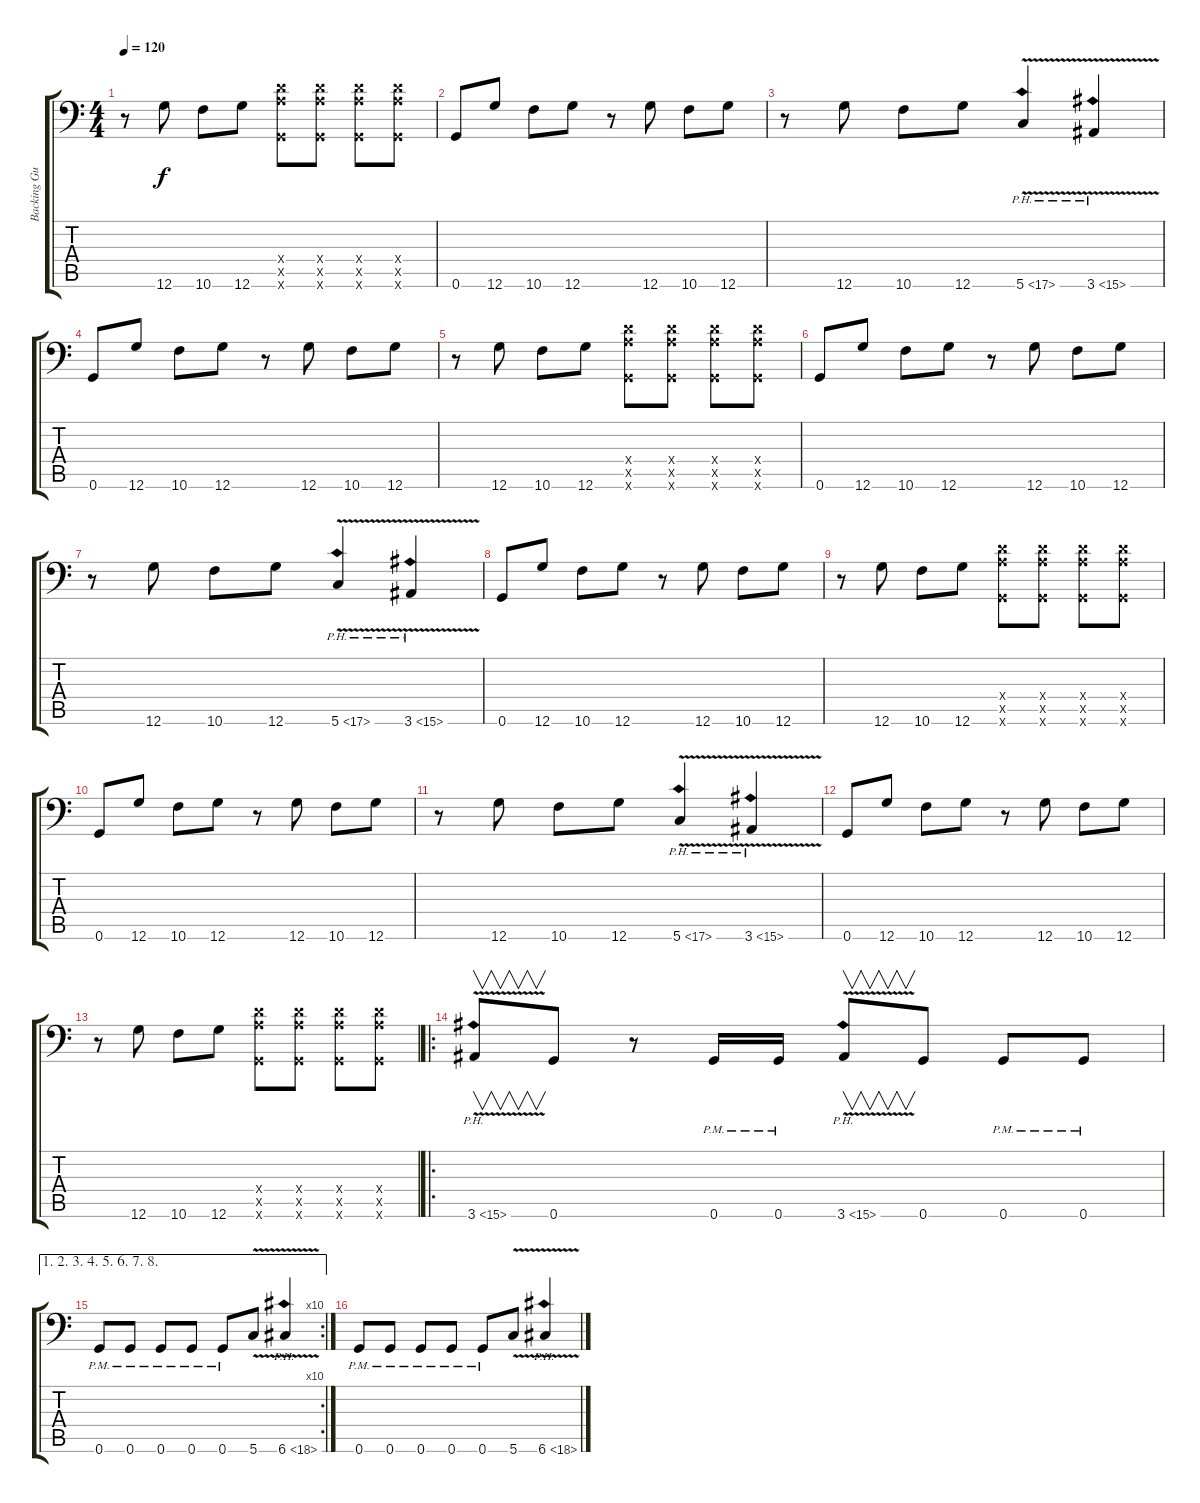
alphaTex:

\track ("Backing Guitar" "Backing Gu") {instrument overdrivenguitar}
\staff {score tabs}
\tuning (E4 B3 G3 D3 A2 G1) {hide}
\ts (4 4)
\tempo 120
\clef f4
\ks c
r.8{dy f} 12.6.8 10.6.8 12.6.8 (0.4{x} 0.5{x} 0.6{x}).8 (0.4{x} 0.5{x} 0.6{x}).8 (0.4{x} 0.5{x} 0.6{x}).8 (0.4{x} 0.5{x} 0.6{x}).8 |
0.6.8 12.6.8 10.6.8 12.6.8 r.8 12.6.8 10.6.8 12.6.8 |
r.8 12.6.8 10.6.8 12.6.8 5.6{ph 12 v}.4 3.6{ph 12 v}.4 |
0.6.8 12.6.8 10.6.8 12.6.8 r.8 12.6.8 10.6.8 12.6.8 |
r.8 12.6.8 10.6.8 12.6.8 (0.4{x} 0.5{x} 0.6{x}).8 (0.4{x} 0.5{x} 0.6{x}).8 (0.4{x} 0.5{x} 0.6{x}).8 (0.4{x} 0.5{x} 0.6{x}).8 |
0.6.8 12.6.8 10.6.8 12.6.8 r.8 12.6.8 10.6.8 12.6.8 |
r.8 12.6.8 10.6.8 12.6.8 5.6{ph 12 v}.4 3.6{ph 12 v}.4 |
0.6.8 12.6.8 10.6.8 12.6.8 r.8 12.6.8 10.6.8 12.6.8 |
r.8 12.6.8 10.6.8 12.6.8 (0.4{x} 0.5{x} 0.6{x}).8 (0.4{x} 0.5{x} 0.6{x}).8 (0.4{x} 0.5{x} 0.6{x}).8 (0.4{x} 0.5{x} 0.6{x}).8 |
0.6.8 12.6.8 10.6.8 12.6.8 r.8 12.6.8 10.6.8 12.6.8 |
r.8 12.6.8 10.6.8 12.6.8 5.6{ph 12 v}.4 3.6{ph 12 v}.4 |
0.6.8 12.6.8 10.6.8 12.6.8 r.8 12.6.8 10.6.8 12.6.8 |
r.8 12.6.8 10.6.8 12.6.8 (0.4{x} 0.5{x} 0.6{x}).8{volume 11} (0.4{x} 0.5{x} 0.6{x}).8 (0.4{x} 0.5{x} 0.6{x}).8 (0.4{x} 0.5{x} 0.6{x}).8 |
\ro
3.6{ph 12 v}.8{v} 0.6.8 r.8 0.6{pm}.16 0.6{pm}.16 3.6{ph 12 v}.8{v} 0.6.8 0.6{pm}.8 0.6{pm}.8 |
\ae (1 2 3 4 5 6 7 8)
\rc 10
0.6{pm}.8 0.6{pm}.8 0.6{pm}.8 0.6{pm}.8 0.6{pm}.8 5.6{v}.8 6.6{ph 12 v}.4 |
0.6{pm}.8 0.6{pm}.8 0.6{pm}.8 0.6{pm}.8 0.6{pm}.8 5.6{v}.8 6.6{ph 12 v}.4
